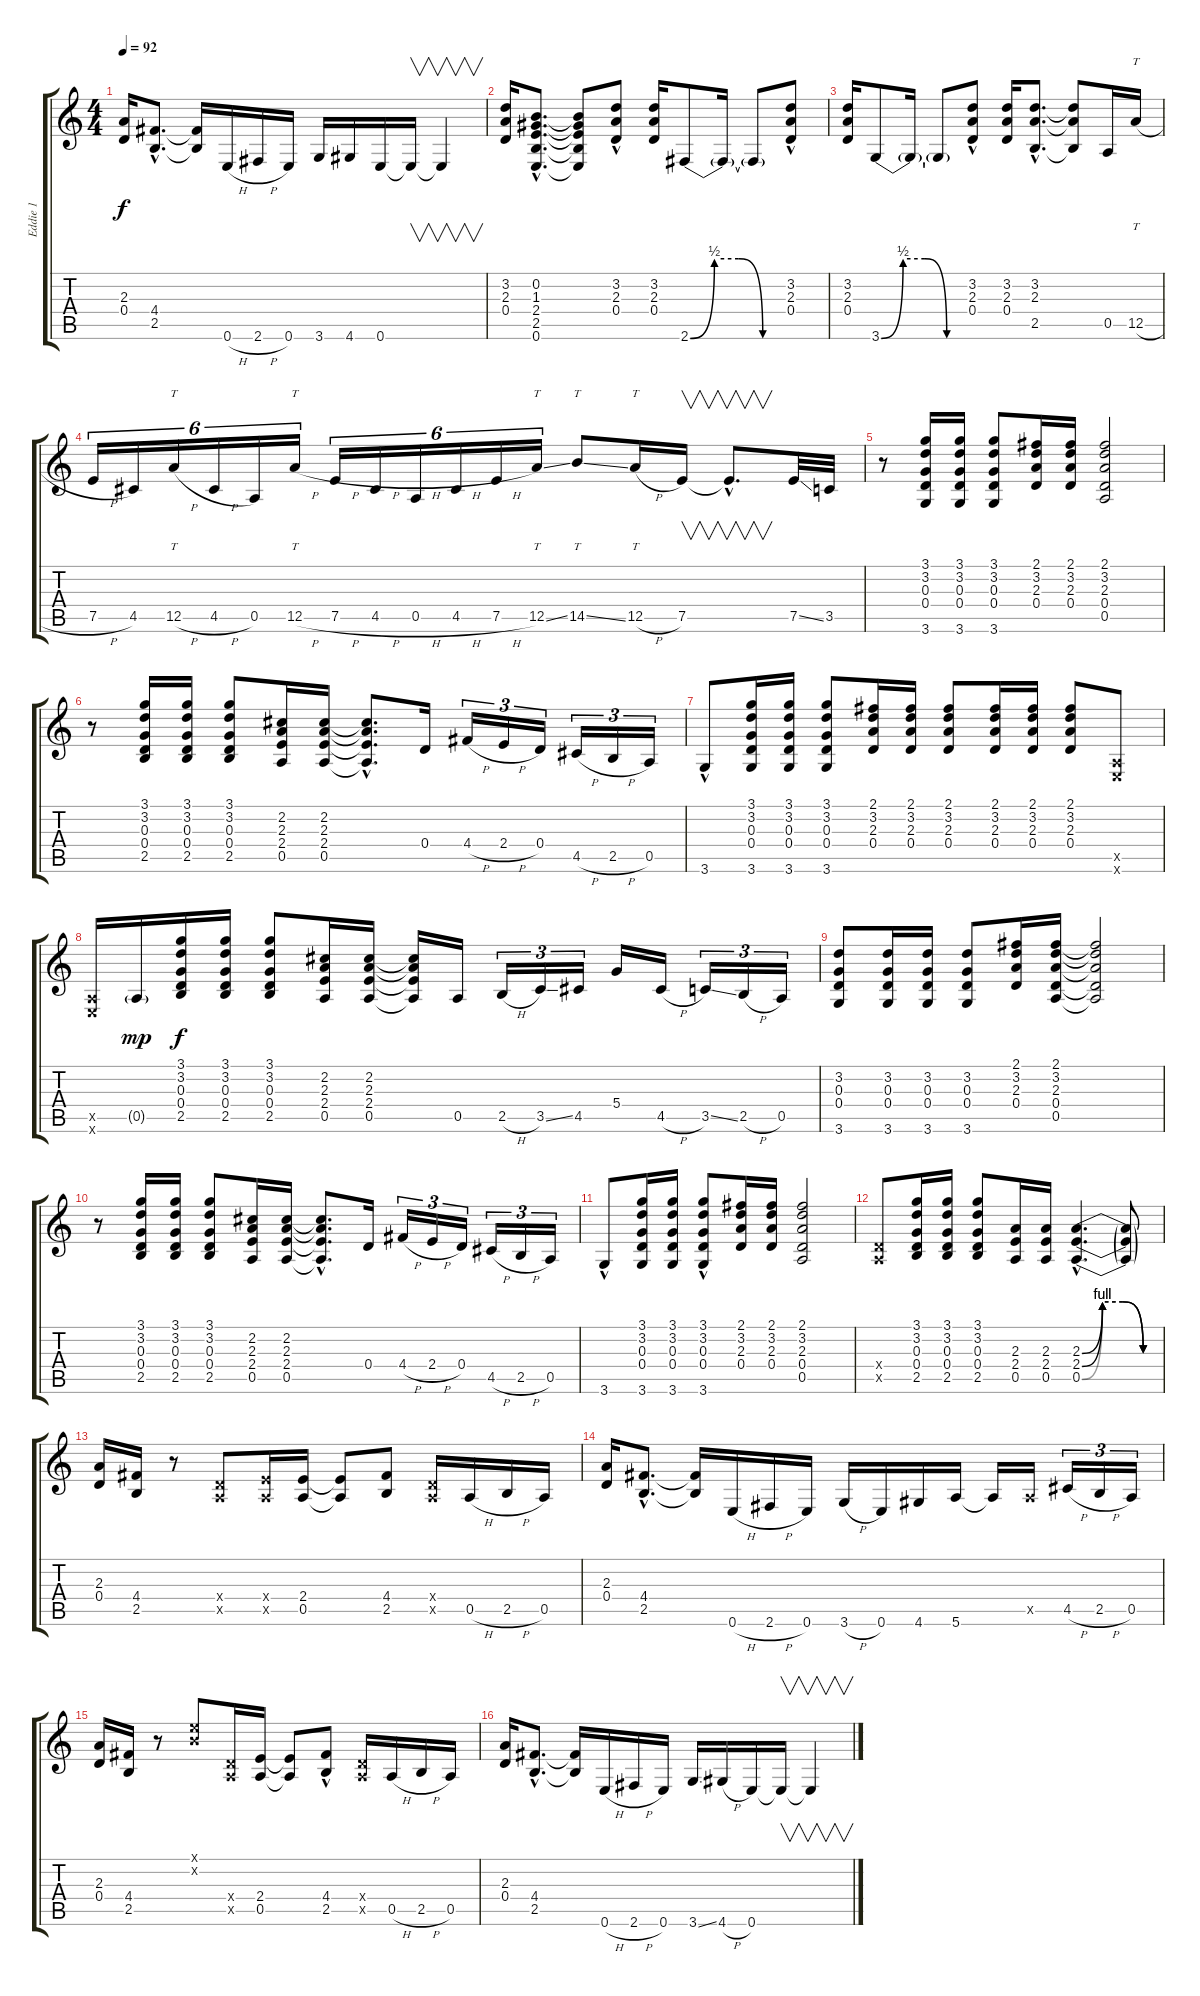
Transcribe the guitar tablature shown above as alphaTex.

\track ("Eddie 1" "Eddie 1") {instrument overdrivenguitar}
\staff {score tabs}
\tuning (E4 B3 G3 D3 A2 E2) {hide}
\ts (4 4)
\tempo 92
\clef g2
\ks c
(2.3 0.4).16{dy f} (4.4{hac} 2.5{hac}).8{d} (4.4{t} 2.5{t}).16 0.6{h}.16 2.6{h}.16 0.6.16 3.6.16 4.6.16 0.6.16 0.6{t}.16{v} 0.6{t}.4{v} |
(3.2 2.3 0.4).16 (0.2{hac} 1.3{hac} 2.4{hac} 2.5{hac} 0.6{hac}).8{d} (0.2{t} 1.3{t} 2.4{t} 2.5{t} 0.6{t}).8 (3.2{hac} 2.3{hac} 0.4{hac}).8 (3.2 2.3 0.4).16 2.6{be (custom 0 0 15 2 30 2 45 0 60 0)}.8 2.6{t}.16 2.6{t}.8 (3.2{hac} 2.3{hac} 0.4{hac}).8 |
(3.2 2.3 0.4).16 3.6{be (custom 0 0 15 2 30 2 45 0 60 0)}.8 3.6{t}.16 3.6{t}.8 (3.2{hac} 2.3{hac} 0.4{hac}).8 (3.2 2.3 0.4).16 (3.2{hac} 2.3{hac} 2.5{hac}).8{d} (3.2{t} 2.3{t} 2.5{t}).8 0.5.16 12.5{h}.16{tt} |
7.5{h}.16{tu (6 4)} 4.5.16{tu (6 4)} 12.5{h}.16{tt tu (6 4)} 4.5{h}.16{tu (6 4)} 0.5.16{tu (6 4)} 12.5{h}.16{tt tu (6 4)} 7.5{h}.16{tu (6 4)} 4.5{h}.16{tu (6 4)} 0.5{h}.16{tu (6 4)} 4.5{h}.16{tu (6 4)} 7.5{h}.16{tu (6 4)} 12.5{ss}.16{tt tu (6 4)} 14.5{ss}.8{tt} 12.5{h}.16{tt} 7.5.16{v} 7.5{hac t}.8{v d} 7.5{ss}.32 3.5.32 |
r.8 (3.1 3.2 0.3 0.4 3.6).16 (3.1 3.2 0.3 0.4 3.6).16 (3.1 3.2 0.3 0.4 3.6).8 (2.1 3.2 2.3 0.4).16 (2.1 3.2 2.3 0.4).16 (2.1 3.2 2.3 0.4 0.5).2 |
r.8 (3.1 3.2 0.3 0.4 2.5).16 (3.1 3.2 0.3 0.4 2.5).16 (3.1 3.2 0.3 0.4 2.5).8 (2.2 2.3 2.4 0.5).16 (2.2 2.3 2.4 0.5).16 (2.2{hac t} 2.3{hac t} 2.4{hac t} 0.5{hac t}).8{d} 0.4.16 4.4{h}.16{tu (3 2)} 2.4{h}.16{tu (3 2)} 0.4.16{tu (3 2)} 4.5{h}.16{tu (3 2)} 2.5{h}.16{tu (3 2)} 0.5.16{tu (3 2)} |
3.6{hac}.8 (3.1 3.2 0.3 0.4 3.6).16 (3.1 3.2 0.3 0.4 3.6).16 (3.1 3.2 0.3 0.4 3.6).8 (2.1 3.2 2.3 0.4).16 (2.1 3.2 2.3 0.4).16 (2.1 3.2 2.3 0.4).8 (2.1 3.2 2.3 0.4).16 (2.1 3.2 2.3 0.4).16 (2.1 3.2 2.3 0.4).8 (0.5{x} 0.6{x}).8 |
(0.5{x} 0.6{x}).16 0.5{g}.16{dy mp} (3.1 3.2 0.3 0.4 2.5).16{dy f} (3.1 3.2 0.3 0.4 2.5).16 (3.1 3.2 0.3 0.4 2.5).8 (2.2 2.3 2.4 0.5).16 (2.2 2.3 2.4 0.5).16 (2.2{t} 2.3{t} 2.4{t} 0.5{t}).16 0.5.16 2.5{h}.16{tu (3 2)} 3.5{ss}.16{tu (3 2)} 4.5.16{tu (3 2)} 5.4.16 4.5{h}.16 3.5{ss}.16{tu (3 2)} 2.5{h}.16{tu (3 2)} 0.5.16{tu (3 2)} |
(3.2 0.3 0.4 3.6).8 (3.2 0.3 0.4 3.6).16 (3.2 0.3 0.4 3.6).16 (3.2 0.3 0.4 3.6).8 (2.1 3.2 2.3 0.4).16 (2.1 3.2 2.3 0.4 0.5).16 (2.1{t} 3.2{t} 2.3{t} 0.4{t} 0.5{t}).2 |
r.8 (3.1 3.2 0.3 0.4 2.5).16 (3.1 3.2 0.3 0.4 2.5).16 (3.1 3.2 0.3 0.4 2.5).8 (2.2 2.3 2.4 0.5).16 (2.2 2.3 2.4 0.5).16 (2.2{hac t} 2.3{hac t} 2.4{hac t} 0.5{hac t}).8{d} 0.4.16 4.4{h}.16{tu (3 2)} 2.4{h}.16{tu (3 2)} 0.4.16{tu (3 2)} 4.5{h}.16{tu (3 2)} 2.5{h}.16{tu (3 2)} 0.5.16{tu (3 2)} |
3.6{hac}.8 (3.1 3.2 0.3 0.4 3.6).16 (3.1 3.2 0.3 0.4 3.6).16 (3.1{hac} 3.2{hac} 0.3{hac} 0.4{hac} 3.6{hac}).8 (2.1 3.2 2.3 0.4).16 (2.1 3.2 2.3 0.4).16 (2.1 3.2 2.3 0.4 0.5).2 |
(0.4{x} 0.5{x}).8 (3.1 3.2 0.3 0.4 2.5).16 (3.1 3.2 0.3 0.4 2.5).16 (3.1 3.2 0.3 0.4 2.5).8 (2.3 2.4 0.5).16 (2.3 2.4 0.5).16 (2.3{be (custom 0 0 15 4 30 4 45 0 60 0) hac} 2.4{be (custom 0 0 15 4 30 4 45 0 60 0) hac} 0.5{be (custom 0 0 15 4 30 4 45 0 60 0) hac}).4{d} (2.3{t} 2.4{t} 0.5{t}).8 |
(2.3 0.4).16 (4.4 2.5).16 r.8 (0.4{x} 0.5{x}).8 (2.4{x} 0.5{x}).16 (2.4 0.5).16 (2.4{t} 0.5{t}).8 (4.4 2.5).8 (0.4{x} 0.5{x}).16 0.5{h}.16 2.5{h}.16 0.5.16 |
(2.3 0.4).16 (4.4{hac} 2.5{hac}).8{d} (4.4{t} 2.5{t}).16 0.6{h}.16 2.6{h}.16 0.6.16 3.6{h}.16 0.6.16 4.6.16 5.6.16 5.6{t}.16 0.5{x}.16 4.5{h}.16{tu (3 2)} 2.5{h}.16{tu (3 2)} 0.5.16{tu (3 2)} |
(2.3 0.4).16 (4.4 2.5).16 r.8 (0.1{x} 0.2{x}).8 (0.4{x} 0.5{x}).16 (2.4 0.5).16 (2.4{t} 0.5{t}).8 (4.4{hac} 2.5{hac}).8 (0.4{x} 0.5{x}).16 0.5{h}.16 2.5{h}.16 0.5.16 |
(2.3 0.4).16 (4.4{hac} 2.5{hac}).8{d} (4.4{t} 2.5{t}).16 0.6{h}.16 2.6{h}.16 0.6.16 3.6{ss}.16 4.6{h}.16 0.6.16 0.6{t}.16{v} 0.6{t}.4{v}
